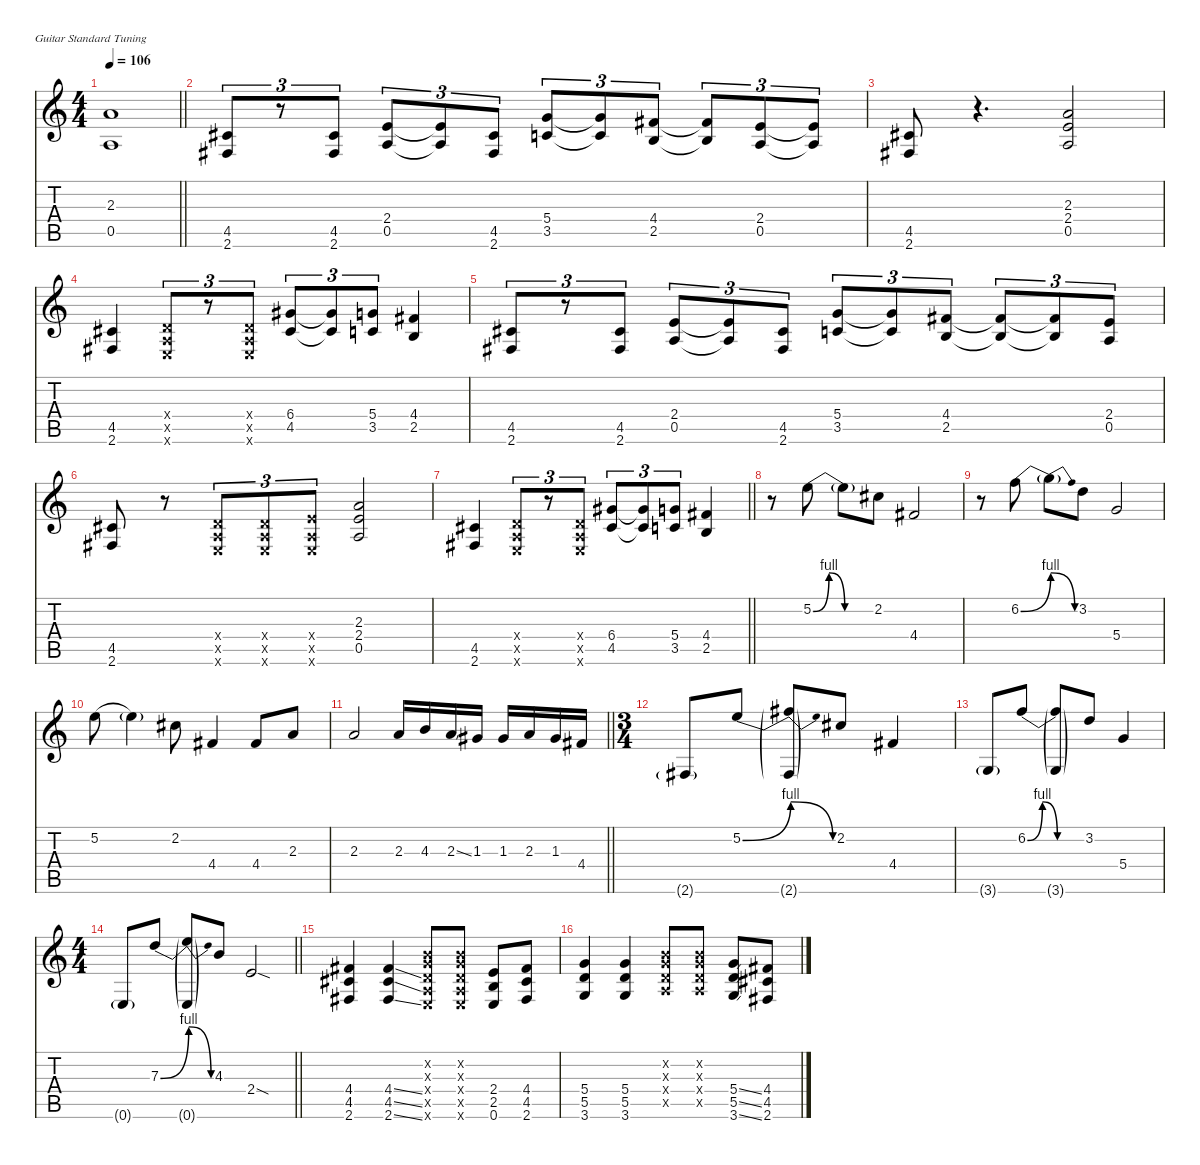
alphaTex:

\defaultSystemsLayout 4
\hideDynamics
\bracketExtendMode nobrackets
\singleTrackTrackNamePolicy hidden
\multiTrackTrackNamePolicy hidden
\otherSystemsTrackNameOrientation horizontal
\track ("James Hetfield" "dist.guit.") {defaultSystemsLayout 8 mute instrument distortionguitar}
\staff {score tabs}
\tuning (E4 B3 G3 D3 A2 E2)
\ts (4 4)
\tempo 106
\clef g2
\barLineRight lightlight
\ks c
(2.3 0.5).1{dy f beam Up} |
(4.5{acc #} 2.6{acc #}).8{tu (3 2) beam Up} r.8{tu (3 2) beam Up} (4.5{acc #} 2.6{acc #}).8{tu (3 2) beam Up} (2.4 0.5).8{tu (3 2) beam Up} (2.4{t} 0.5{t}).8{tu (3 2) beam Up} (4.5{acc #} 2.6{acc #}).8{tu (3 2) beam Up} (5.4 3.5).8{tu (3 2) beam Up} (5.4{t} 3.5{t}).8{tu (3 2) beam Up} (4.4{acc #} 2.5).8{tu (3 2) beam Up} (4.4{t acc #} 2.5{t}).8{tu (3 2) beam Up} (2.4 0.5).8{tu (3 2) beam Up} (2.4{t} 0.5{t}).8{tu (3 2) beam Up} |
(4.5{acc #} 2.6{acc #}).8{beam Up} r.4{d beam Up} (2.3 2.4 0.5).2{beam Up} |
(4.5{acc #} 2.6{acc #}).4{beam Up} (0.4{x} 0.5{x} 0.6{x}).8{tu (3 2) beam Up} r.8{tu (3 2) beam Up} (0.4{x} 0.5{x} 0.6{x}).8{tu (3 2) beam Up} (6.4{acc #} 4.5{acc #}).8{tu (3 2) beam Up} (6.4{t acc #} 4.5{t acc #}).8{tu (3 2) beam Up} (5.4 3.5).8{tu (3 2) beam Up} (4.4{acc #} 2.5).4{beam Up} |
(4.5{acc #} 2.6{acc #}).8{tu (3 2) beam Up} r.8{tu (3 2) beam Up} (4.5{acc #} 2.6{acc #}).8{tu (3 2) beam Up} (2.4 0.5).8{tu (3 2) beam Up} (2.4{t} 0.5{t}).8{tu (3 2) beam Up} (4.5{acc #} 2.6{acc #}).8{tu (3 2) beam Up} (5.4 3.5).8{tu (3 2) beam Up} (5.4{t} 3.5{t}).8{tu (3 2) beam Up} (4.4{acc #} 2.5).8{tu (3 2) beam Up} (4.4{t acc #} 2.5{t}).8{tu (3 2) beam Up} (4.4{t acc #} 2.5{t}).8{tu (3 2) beam Up} (2.4 0.5).8{tu (3 2) beam Up} |
(4.5{acc #} 2.6{acc #}).8{beam Up} r.8{beam Up} (0.4{x} 0.5{x} 0.6{x}).8{tu (3 2) beam Up} (0.4{x} 0.5{x} 0.6{x}).8{tu (3 2) beam Up} (2.4{x} 0.5{x} 0.6{x}).8{tu (3 2) beam Up} (2.3 2.4 0.5).2{beam Up} |
\barLineRight lightlight
(4.5{acc #} 2.6{acc #}).4{beam Up} (0.4{x} 0.5{x} 0.6{x}).8{tu (3 2) beam Up} r.8{tu (3 2) beam Up} (0.4{x} 0.5{x} 0.6{x}).8{tu (3 2) beam Up} (6.4{acc #} 4.5{acc #}).8{tu (3 2) beam Up} (6.4{t acc #} 4.5{t acc #}).8{tu (3 2) beam Up} (5.4 3.5).8{tu (3 2) beam Up} (4.4{acc #} 2.5).4{beam Up} |
r.8{beam Down} 5.2{be (bendrelease 0 0 30 4 30 4 60 0)}.8{beam Down} 5.2{be (hold 0 0 60 0) t}.8{beam Down} 2.2{acc #}.8{beam Down} 4.4{acc #}.2{beam Up} |
r.8{beam Down} 6.2{be (bend 0 0 60 4)}.8{beam Down} 6.2{be (release 0 4 60 0) t}.8{beam Down} 3.2.8{beam Down} 5.4.2{beam Up} |
5.2{be (hold 0 0 60 0)}.8{beam Down} 5.2{be (hold 0 0 60 0) t}.4{beam Down} 2.2{acc #}.8{beam Down} 4.4{acc #}.4{beam Up} 4.4{acc #}.8{beam Up} 2.3.8{beam Up} |
\barLineRight lightlight
2.3.2{beam Up} 2.3.16{beam Up} 4.3.16{beam Up} 2.3{ss}.16{beam Up} 1.3{acc #}.16{beam Up} 1.3{acc #}.16{beam Up} 2.3.16{beam Up} 1.3{acc #}.16{beam Up} 4.4{acc #}.16{beam Up} |
\ts (3 4)
\beaming (8 2 2 2)
2.6{g acc #}.8{dy mf beam Up} 5.2{be (bend 0 0 60 4)}.8{dy f beam Up} (5.2{be (release 0 4 60 0) t} 2.6{g acc #}).8{beam Up} 2.2{acc #}.8{beam Up} 4.4{acc #}.4{beam Up} |
3.6{g}.8{dy mf beam Up} 6.2{be (bendrelease 0 0 30 4 30 4 60 0)}.8{dy f beam Up} (6.2{be (hold 0 0 60 0) t} 3.6{g}).8{beam Up} 3.2.8{beam Up} 5.4.4{beam Up} |
\ts (4 4)
\beaming (8 2 2 2 2)
\barLineRight lightlight
0.6{g}.8{dy mf beam Up} 7.3{be (bend 0 0 60 4)}.8{dy f beam Up} (7.3{be (release 0 4 60 0) t} 0.6{g}).8{beam Up} 4.3.8{beam Up} 2.4{sod}.2{beam Up} |
(4.4{acc #} 4.5{acc #} 2.6{acc #}).4{beam Up} (4.4{ss acc #} 4.5{ss acc #} 2.6{ss acc #}).4{beam Up} (0.2{x} 0.3{x} 0.4{x} 0.5{x} 0.6{x}).8{beam Up} (0.2{x} 0.3{x} 0.4{x} 0.5{x} 0.6{x}).8{beam Up} (2.4 2.5 0.6).8{beam Up} (4.4{acc #} 4.5{acc #} 2.6{acc #}).8{beam Up} |
(5.4 5.5 3.6).4{beam Up} (5.4 5.5 3.6).4{beam Up} (0.2{x} 0.3{x} 0.4{x} 0.5{x}).8{beam Up} (0.2{x} 0.3{x} 0.4{x} 0.5{x}).8{beam Up} (5.4{ss} 5.5{ss} 3.6{ss}).8{beam Up} (4.4{acc #} 4.5{acc #} 2.6{acc #}).8{beam Up}
